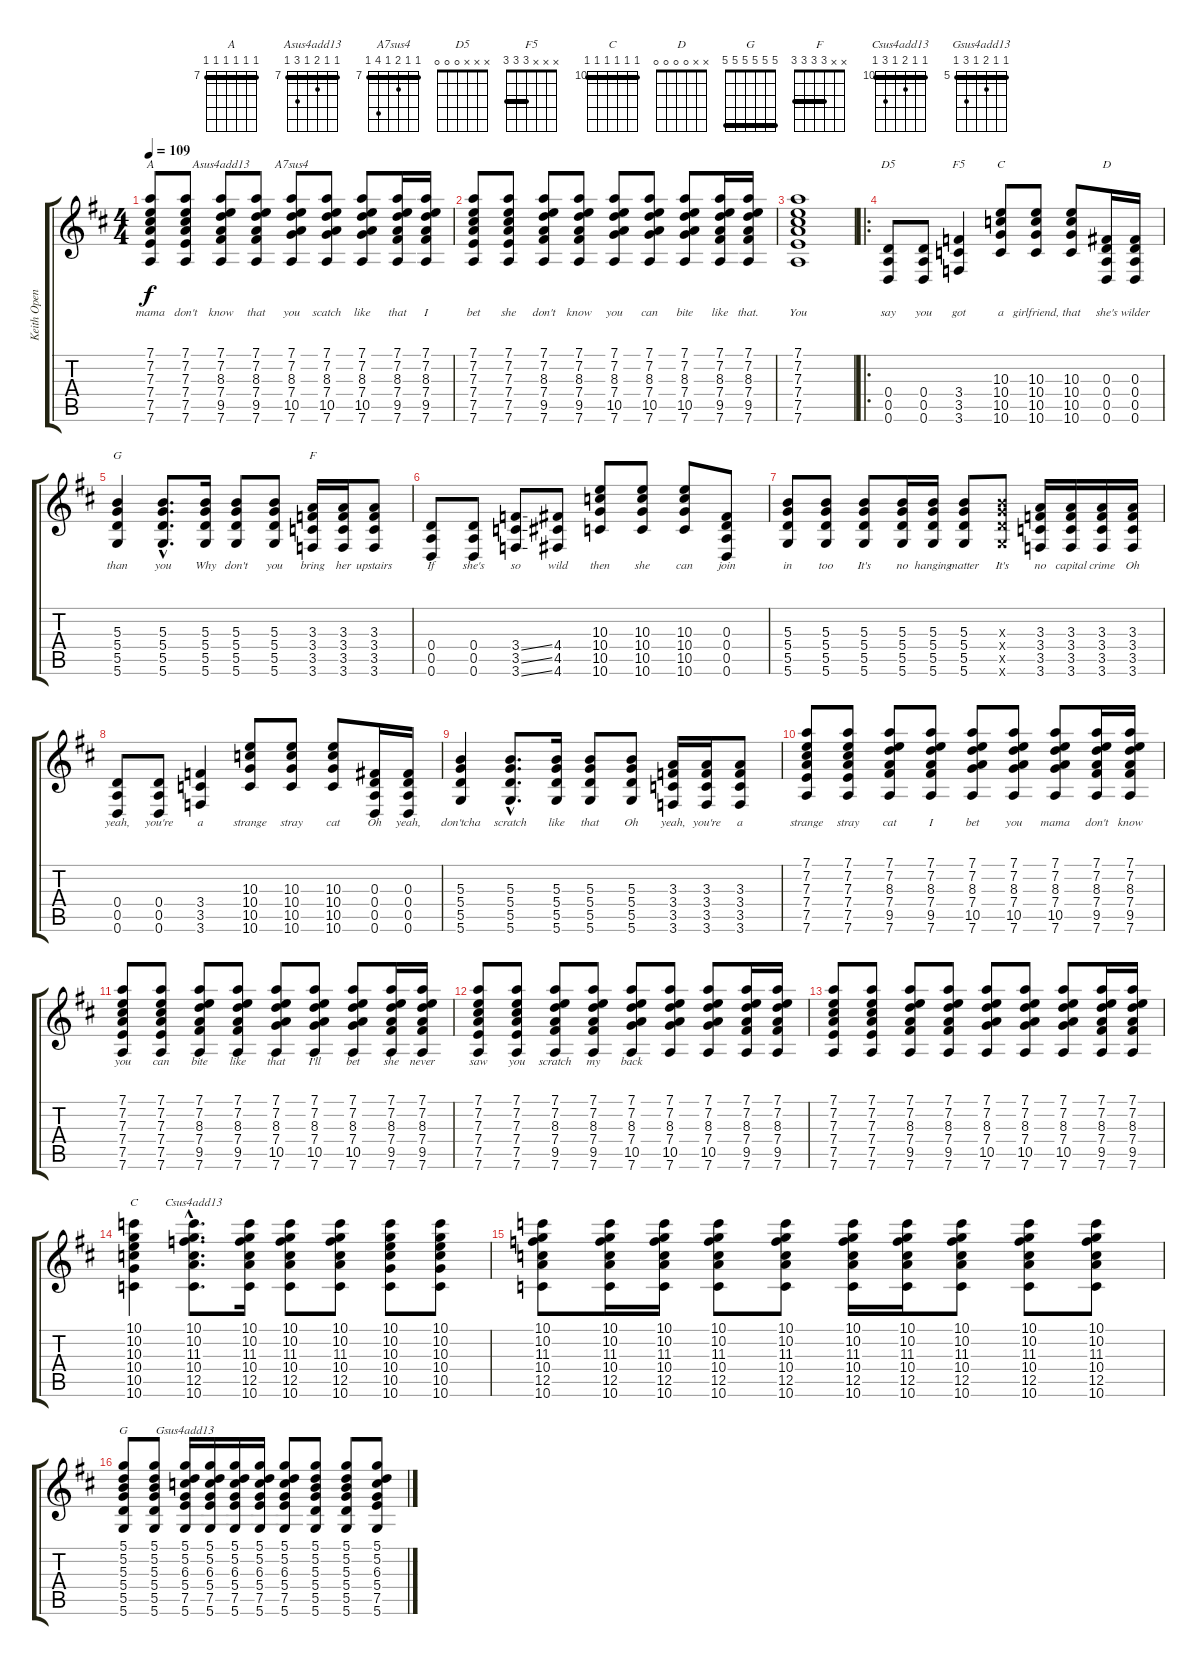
\track ("Keith Open D" "Keith Open") {instrument overdrivenguitar}
\staff {score tabs}
\tuning (D4 A3 Gb3 D3 A2 D2) {hide}
\chord ("A" 7 7 7 7 7 7) {firstfret 7 barre 7}
\chord ("Asus4add13" 7 7 8 7 9 7) {firstfret 7 barre 7}
\chord ("A7sus4" 7 7 8 7 10 7) {firstfret 7 barre 7}
\chord ("D5" x x x 0 0 0)
\chord ("F5" x x x 3 3 3) {barre 3}
\chord ("C" x x 10 10 10 10) {firstfret 10 barre 10}
\chord ("D" x x 0 0 0 0)
\chord ("G" x x 5 5 5 5) {barre 5}
\chord ("F" x x 3 3 3 3) {barre 3}
\chord ("C" 10 10 10 10 10 10) {firstfret 10 barre 10}
\chord ("Csus4add13" 10 10 11 10 12 10) {firstfret 10 barre 10}
\chord ("G" 5 5 5 5 5 5) {barre 5}
\chord ("Gsus4add13" 5 5 6 5 7 5) {firstfret 5 barre 5}
\ts (4 4)
\tempo 109
\clef g2
\ks d
(7.1 7.2 7.3 7.4 7.5 7.6).8{ch "A" lyrics (0 "mama") lyrics (1 "") lyrics (2 "") lyrics (3 "") lyrics (4 "") dy f} (7.1 7.2 7.3 7.4 7.5 7.6).8{lyrics (0 "don't") lyrics (1 "") lyrics (2 "") lyrics (3 "") lyrics (4 "")} (7.1 7.2 8.3 7.4 9.5 7.6).8{ch "Asus4add13" lyrics (0 "know") lyrics (1 "") lyrics (2 "") lyrics (3 "") lyrics (4 "")} (7.1 7.2 8.3 7.4 9.5 7.6).8{lyrics (0 "that") lyrics (1 "") lyrics (2 "") lyrics (3 "") lyrics (4 "")} (7.1 7.2 8.3 7.4 10.5 7.6).8{ch "A7sus4" lyrics (0 "you") lyrics (1 "") lyrics (2 "") lyrics (3 "") lyrics (4 "")} (7.1 7.2 8.3 7.4 10.5 7.6).8{lyrics (0 "scatch") lyrics (1 "") lyrics (2 "") lyrics (3 "") lyrics (4 "")} (7.1 7.2 8.3 7.4 10.5 7.6).8{lyrics (0 "like") lyrics (1 "") lyrics (2 "") lyrics (3 "") lyrics (4 "")} (7.1 7.2 8.3 7.4 9.5 7.6).16{lyrics (0 "that") lyrics (1 "") lyrics (2 "") lyrics (3 "") lyrics (4 "")} (7.1 7.2 8.3 7.4 9.5 7.6).16{lyrics (0 "I") lyrics (1 "") lyrics (2 "") lyrics (3 "") lyrics (4 "")} |
(7.1 7.2 7.3 7.4 7.5 7.6).8{lyrics (0 "bet") lyrics (1 "") lyrics (2 "") lyrics (3 "") lyrics (4 "")} (7.1 7.2 7.3 7.4 7.5 7.6).8{lyrics (0 "she") lyrics (1 "") lyrics (2 "") lyrics (3 "") lyrics (4 "")} (7.1 7.2 8.3 7.4 9.5 7.6).8{lyrics (0 "don't") lyrics (1 "") lyrics (2 "") lyrics (3 "") lyrics (4 "")} (7.1 7.2 8.3 7.4 9.5 7.6).8{lyrics (0 "know") lyrics (1 "") lyrics (2 "") lyrics (3 "") lyrics (4 "")} (7.1 7.2 8.3 7.4 10.5 7.6).8{lyrics (0 "you") lyrics (1 "") lyrics (2 "") lyrics (3 "") lyrics (4 "")} (7.1 7.2 8.3 7.4 10.5 7.6).8{lyrics (0 "can") lyrics (1 "") lyrics (2 "") lyrics (3 "") lyrics (4 "")} (7.1 7.2 8.3 7.4 10.5 7.6).8{lyrics (0 "bite") lyrics (1 "") lyrics (2 "") lyrics (3 "") lyrics (4 "")} (7.1 7.2 8.3 7.4 9.5 7.6).16{lyrics (0 "like") lyrics (1 "") lyrics (2 "") lyrics (3 "") lyrics (4 "")} (7.1 7.2 8.3 7.4 9.5 7.6).16{lyrics (0 "that.") lyrics (1 "") lyrics (2 "") lyrics (3 "") lyrics (4 "")} |
(7.1 7.2 7.3 7.4 7.5 7.6).1{lyrics (0 "You") lyrics (1 "") lyrics (2 "") lyrics (3 "") lyrics (4 "")} |
\ro
(0.4 0.5 0.6).8{ch "D5" lyrics (0 "say") lyrics (1 "") lyrics (2 "") lyrics (3 "") lyrics (4 "")} (0.4 0.5 0.6).8{lyrics (0 "you") lyrics (1 "") lyrics (2 "") lyrics (3 "") lyrics (4 "")} (3.4 3.5 3.6).4{ch "F5" lyrics (0 "got") lyrics (1 "") lyrics (2 "") lyrics (3 "") lyrics (4 "")} (10.3 10.4 10.5 10.6).8{ch "C" lyrics (0 "a") lyrics (1 "") lyrics (2 "") lyrics (3 "") lyrics (4 "")} (10.3 10.4 10.5 10.6).8{lyrics (0 "girlfriend,") lyrics (1 "") lyrics (2 "") lyrics (3 "") lyrics (4 "")} (10.3 10.4 10.5 10.6).8{lyrics (0 "that") lyrics (1 "") lyrics (2 "") lyrics (3 "") lyrics (4 "")} (0.3 0.4 0.5 0.6).16{ch "D" lyrics (0 "she's") lyrics (1 "") lyrics (2 "") lyrics (3 "") lyrics (4 "")} (0.3 0.4 0.5 0.6).16{lyrics (0 "wilder") lyrics (1 "") lyrics (2 "") lyrics (3 "") lyrics (4 "")} |
(5.3 5.4 5.5 5.6).4{ch "G" lyrics (0 "than") lyrics (1 "") lyrics (2 "") lyrics (3 "") lyrics (4 "")} (5.3{hac} 5.4{hac} 5.5{hac} 5.6{hac}).8{d lyrics (0 "you") lyrics (1 "") lyrics (2 "") lyrics (3 "") lyrics (4 "")} (5.3 5.4 5.5 5.6).16{lyrics (0 "Why") lyrics (1 "") lyrics (2 "") lyrics (3 "") lyrics (4 "")} (5.3 5.4 5.5 5.6).8{lyrics (0 "don't") lyrics (1 "") lyrics (2 "") lyrics (3 "") lyrics (4 "")} (5.3 5.4 5.5 5.6).8{lyrics (0 "you") lyrics (1 "") lyrics (2 "") lyrics (3 "") lyrics (4 "")} (3.3 3.4 3.5 3.6).16{ch "F" lyrics (0 "bring") lyrics (1 "") lyrics (2 "") lyrics (3 "") lyrics (4 "")} (3.3 3.4 3.5 3.6).16{lyrics (0 "her") lyrics (1 "") lyrics (2 "") lyrics (3 "") lyrics (4 "")} (3.3 3.4 3.5 3.6).8{lyrics (0 "upstairs") lyrics (1 "") lyrics (2 "") lyrics (3 "") lyrics (4 "")} |
(0.4 0.5 0.6).8{lyrics (0 "If") lyrics (1 "") lyrics (2 "") lyrics (3 "") lyrics (4 "")} (0.4 0.5 0.6).8{lyrics (0 "she's") lyrics (1 "") lyrics (2 "") lyrics (3 "") lyrics (4 "")} (3.4{ss} 3.5{ss} 3.6{ss}).8{lyrics (0 "so") lyrics (1 "") lyrics (2 "") lyrics (3 "") lyrics (4 "")} (4.4 4.5 4.6).8{lyrics (0 "wild") lyrics (1 "") lyrics (2 "") lyrics (3 "") lyrics (4 "")} (10.3 10.4 10.5 10.6).8{lyrics (0 "then") lyrics (1 "") lyrics (2 "") lyrics (3 "") lyrics (4 "")} (10.3 10.4 10.5 10.6).8{lyrics (0 "she") lyrics (1 "") lyrics (2 "") lyrics (3 "") lyrics (4 "")} (10.3 10.4 10.5 10.6).8{lyrics (0 "can") lyrics (1 "") lyrics (2 "") lyrics (3 "") lyrics (4 "")} (0.3 0.4 0.5 0.6).8{lyrics (0 "join") lyrics (1 "") lyrics (2 "") lyrics (3 "") lyrics (4 "")} |
(5.3 5.4 5.5 5.6).8{lyrics (0 "in") lyrics (1 "") lyrics (2 "") lyrics (3 "") lyrics (4 "")} (5.3 5.4 5.5 5.6).8{lyrics (0 "too") lyrics (1 "") lyrics (2 "") lyrics (3 "") lyrics (4 "")} (5.3 5.4 5.5 5.6).8{lyrics (0 "It's") lyrics (1 "") lyrics (2 "") lyrics (3 "") lyrics (4 "")} (5.3 5.4 5.5 5.6).16{lyrics (0 "no") lyrics (1 "") lyrics (2 "") lyrics (3 "") lyrics (4 "")} (5.3 5.4 5.5 5.6).16{lyrics (0 "hanging") lyrics (1 "") lyrics (2 "") lyrics (3 "") lyrics (4 "")} (5.3 5.4 5.5 5.6).8{lyrics (0 "matter") lyrics (1 "") lyrics (2 "") lyrics (3 "") lyrics (4 "")} (5.3{x} 5.4{x} 5.5{x} 5.6{x}).8{lyrics (0 "It's") lyrics (1 "") lyrics (2 "") lyrics (3 "") lyrics (4 "")} (3.3 3.4 3.5 3.6).16{lyrics (0 "no") lyrics (1 "") lyrics (2 "") lyrics (3 "") lyrics (4 "")} (3.3 3.4 3.5 3.6).16{lyrics (0 "capital") lyrics (1 "") lyrics (2 "") lyrics (3 "") lyrics (4 "")} (3.3 3.4 3.5 3.6).16{lyrics (0 "crime") lyrics (1 "") lyrics (2 "") lyrics (3 "") lyrics (4 "")} (3.3 3.4 3.5 3.6).16{lyrics (0 "Oh") lyrics (1 "") lyrics (2 "") lyrics (3 "") lyrics (4 "")} |
(0.4 0.5 0.6).8{lyrics (0 "yeah,") lyrics (1 "") lyrics (2 "") lyrics (3 "") lyrics (4 "")} (0.4 0.5 0.6).8{lyrics (0 "you're") lyrics (1 "") lyrics (2 "") lyrics (3 "") lyrics (4 "")} (3.4 3.5 3.6).4{lyrics (0 "a") lyrics (1 "") lyrics (2 "") lyrics (3 "") lyrics (4 "")} (10.3 10.4 10.5 10.6).8{lyrics (0 "strange") lyrics (1 "") lyrics (2 "") lyrics (3 "") lyrics (4 "")} (10.3 10.4 10.5 10.6).8{lyrics (0 "stray") lyrics (1 "") lyrics (2 "") lyrics (3 "") lyrics (4 "")} (10.3 10.4 10.5 10.6).8{lyrics (0 "cat") lyrics (1 "") lyrics (2 "") lyrics (3 "") lyrics (4 "")} (0.3 0.4 0.5 0.6).16{lyrics (0 "Oh") lyrics (1 "") lyrics (2 "") lyrics (3 "") lyrics (4 "")} (0.3 0.4 0.5 0.6).16{lyrics (0 "yeah,") lyrics (1 "") lyrics (2 "") lyrics (3 "") lyrics (4 "")} |
(5.3 5.4 5.5 5.6).4{lyrics (0 "don'tcha") lyrics (1 "") lyrics (2 "") lyrics (3 "") lyrics (4 "")} (5.3{hac} 5.4{hac} 5.5{hac} 5.6{hac}).8{d lyrics (0 "scratch") lyrics (1 "") lyrics (2 "") lyrics (3 "") lyrics (4 "")} (5.3 5.4 5.5 5.6).16{lyrics (0 "like") lyrics (1 "") lyrics (2 "") lyrics (3 "") lyrics (4 "")} (5.3 5.4 5.5 5.6).8{lyrics (0 "that") lyrics (1 "") lyrics (2 "") lyrics (3 "") lyrics (4 "")} (5.3 5.4 5.5 5.6).8{lyrics (0 "Oh") lyrics (1 "") lyrics (2 "") lyrics (3 "") lyrics (4 "")} (3.3 3.4 3.5 3.6).16{lyrics (0 "yeah,") lyrics (1 "") lyrics (2 "") lyrics (3 "") lyrics (4 "")} (3.3 3.4 3.5 3.6).16{lyrics (0 "you're") lyrics (1 "") lyrics (2 "") lyrics (3 "") lyrics (4 "")} (3.3 3.4 3.5 3.6).8{lyrics (0 "a") lyrics (1 "") lyrics (2 "") lyrics (3 "") lyrics (4 "")} |
(7.1 7.2 7.3 7.4 7.5 7.6).8{lyrics (0 "strange") lyrics (1 "") lyrics (2 "") lyrics (3 "") lyrics (4 "")} (7.1 7.2 7.3 7.4 7.5 7.6).8{lyrics (0 "stray") lyrics (1 "") lyrics (2 "") lyrics (3 "") lyrics (4 "")} (7.1 7.2 8.3 7.4 9.5 7.6).8{lyrics (0 "cat") lyrics (1 "") lyrics (2 "") lyrics (3 "") lyrics (4 "")} (7.1 7.2 8.3 7.4 9.5 7.6).8{lyrics (0 "I") lyrics (1 "") lyrics (2 "") lyrics (3 "") lyrics (4 "")} (7.1 7.2 8.3 7.4 10.5 7.6).8{lyrics (0 "bet") lyrics (1 "") lyrics (2 "") lyrics (3 "") lyrics (4 "")} (7.1 7.2 8.3 7.4 10.5 7.6).8{lyrics (0 "you") lyrics (1 "") lyrics (2 "") lyrics (3 "") lyrics (4 "")} (7.1 7.2 8.3 7.4 10.5 7.6).8{lyrics (0 "mama") lyrics (1 "") lyrics (2 "") lyrics (3 "") lyrics (4 "")} (7.1 7.2 8.3 7.4 9.5 7.6).16{lyrics (0 "don't") lyrics (1 "") lyrics (2 "") lyrics (3 "") lyrics (4 "")} (7.1 7.2 8.3 7.4 9.5 7.6).16{lyrics (0 "know") lyrics (1 "") lyrics (2 "") lyrics (3 "") lyrics (4 "")} |
(7.1 7.2 7.3 7.4 7.5 7.6).8{lyrics (0 "you") lyrics (1 "") lyrics (2 "") lyrics (3 "") lyrics (4 "")} (7.1 7.2 7.3 7.4 7.5 7.6).8{lyrics (0 "can") lyrics (1 "") lyrics (2 "") lyrics (3 "") lyrics (4 "")} (7.1 7.2 8.3 7.4 9.5 7.6).8{lyrics (0 "bite") lyrics (1 "") lyrics (2 "") lyrics (3 "") lyrics (4 "")} (7.1 7.2 8.3 7.4 9.5 7.6).8{lyrics (0 "like") lyrics (1 "") lyrics (2 "") lyrics (3 "") lyrics (4 "")} (7.1 7.2 8.3 7.4 10.5 7.6).8{lyrics (0 "that") lyrics (1 "") lyrics (2 "") lyrics (3 "") lyrics (4 "")} (7.1 7.2 8.3 7.4 10.5 7.6).8{lyrics (0 "I'll") lyrics (1 "") lyrics (2 "") lyrics (3 "") lyrics (4 "")} (7.1 7.2 8.3 7.4 10.5 7.6).8{lyrics (0 "bet") lyrics (1 "") lyrics (2 "") lyrics (3 "") lyrics (4 "")} (7.1 7.2 8.3 7.4 9.5 7.6).16{lyrics (0 "she") lyrics (1 "") lyrics (2 "") lyrics (3 "") lyrics (4 "")} (7.1 7.2 8.3 7.4 9.5 7.6).16{lyrics (0 "never") lyrics (1 "") lyrics (2 "") lyrics (3 "") lyrics (4 "")} |
(7.1 7.2 7.3 7.4 7.5 7.6).8{lyrics (0 "saw") lyrics (1 "") lyrics (2 "") lyrics (3 "") lyrics (4 "")} (7.1 7.2 7.3 7.4 7.5 7.6).8{lyrics (0 "you") lyrics (1 "") lyrics (2 "") lyrics (3 "") lyrics (4 "")} (7.1 7.2 8.3 7.4 9.5 7.6).8{lyrics (0 "scratch") lyrics (1 "") lyrics (2 "") lyrics (3 "") lyrics (4 "")} (7.1 7.2 8.3 7.4 9.5 7.6).8{lyrics (0 "my") lyrics (1 "") lyrics (2 "") lyrics (3 "") lyrics (4 "")} (7.1 7.2 8.3 7.4 10.5 7.6).8{lyrics (0 "back") lyrics (1 "") lyrics (2 "") lyrics (3 "") lyrics (4 "")} (7.1 7.2 8.3 7.4 10.5 7.6).8{lyrics (0 "") lyrics (1 "") lyrics (2 "") lyrics (3 "") lyrics (4 "")} (7.1 7.2 8.3 7.4 10.5 7.6).8{lyrics (0 "") lyrics (1 "") lyrics (2 "") lyrics (3 "") lyrics (4 "")} (7.1 7.2 8.3 7.4 9.5 7.6).16 (7.1 7.2 8.3 7.4 9.5 7.6).16 |
(7.1 7.2 7.3 7.4 7.5 7.6).8 (7.1 7.2 7.3 7.4 7.5 7.6).8 (7.1 7.2 8.3 7.4 9.5 7.6).8 (7.1 7.2 8.3 7.4 9.5 7.6).8 (7.1 7.2 8.3 7.4 10.5 7.6).8 (7.1 7.2 8.3 7.4 10.5 7.6).8 (7.1 7.2 8.3 7.4 10.5 7.6).8 (7.1 7.2 8.3 7.4 9.5 7.6).16 (7.1 7.2 8.3 7.4 9.5 7.6).16 |
(10.1 10.2 10.3 10.4 10.5 10.6).4{ch "C"} (10.1{hac} 10.2{hac} 11.3{hac} 10.4{hac} 12.5{hac} 10.6{hac}).8{d ch "Csus4add13"} (10.1 10.2 11.3 10.4 12.5 10.6).16 (10.1 10.2 11.3 10.4 12.5 10.6).8 (10.1 10.2 11.3 10.4 12.5 10.6).8 (10.1 10.2 10.3 10.4 10.5 10.6).8 (10.1 10.2 10.3 10.4 10.5 10.6).8 |
(10.1 10.2 11.3 10.4 12.5 10.6).8 (10.1 10.2 11.3 10.4 12.5 10.6).16 (10.1 10.2 11.3 10.4 12.5 10.6).16 (10.1 10.2 11.3 10.4 12.5 10.6).8 (10.1 10.2 11.3 10.4 12.5 10.6).8 (10.1 10.2 11.3 10.4 12.5 10.6).16 (10.1 10.2 11.3 10.4 12.5 10.6).16 (10.1 10.2 11.3 10.4 12.5 10.6).8 (10.1 10.2 11.3 10.4 12.5 10.6).8 (10.1 10.2 11.3 10.4 12.5 10.6).8 |
(5.1 5.2 5.3 5.4 5.5 5.6).8{ch "G"} (5.1 5.2 5.3 5.4 5.5 5.6).8 (5.1 5.2 6.3 5.4 7.5 5.6).16{ch "Gsus4add13"} (5.1 5.2 6.3 5.4 7.5 5.6).16 (5.1 5.2 6.3 5.4 7.5 5.6).16 (5.1 5.2 6.3 5.4 7.5 5.6).16 (5.1 5.2 6.3 5.4 7.5 5.6).8 (5.1 5.2 5.3 5.4 5.5 5.6).8 (5.1 5.2 5.3 5.4 5.5 5.6).8 (5.1 5.2 6.3 5.4 7.5 5.6).8
